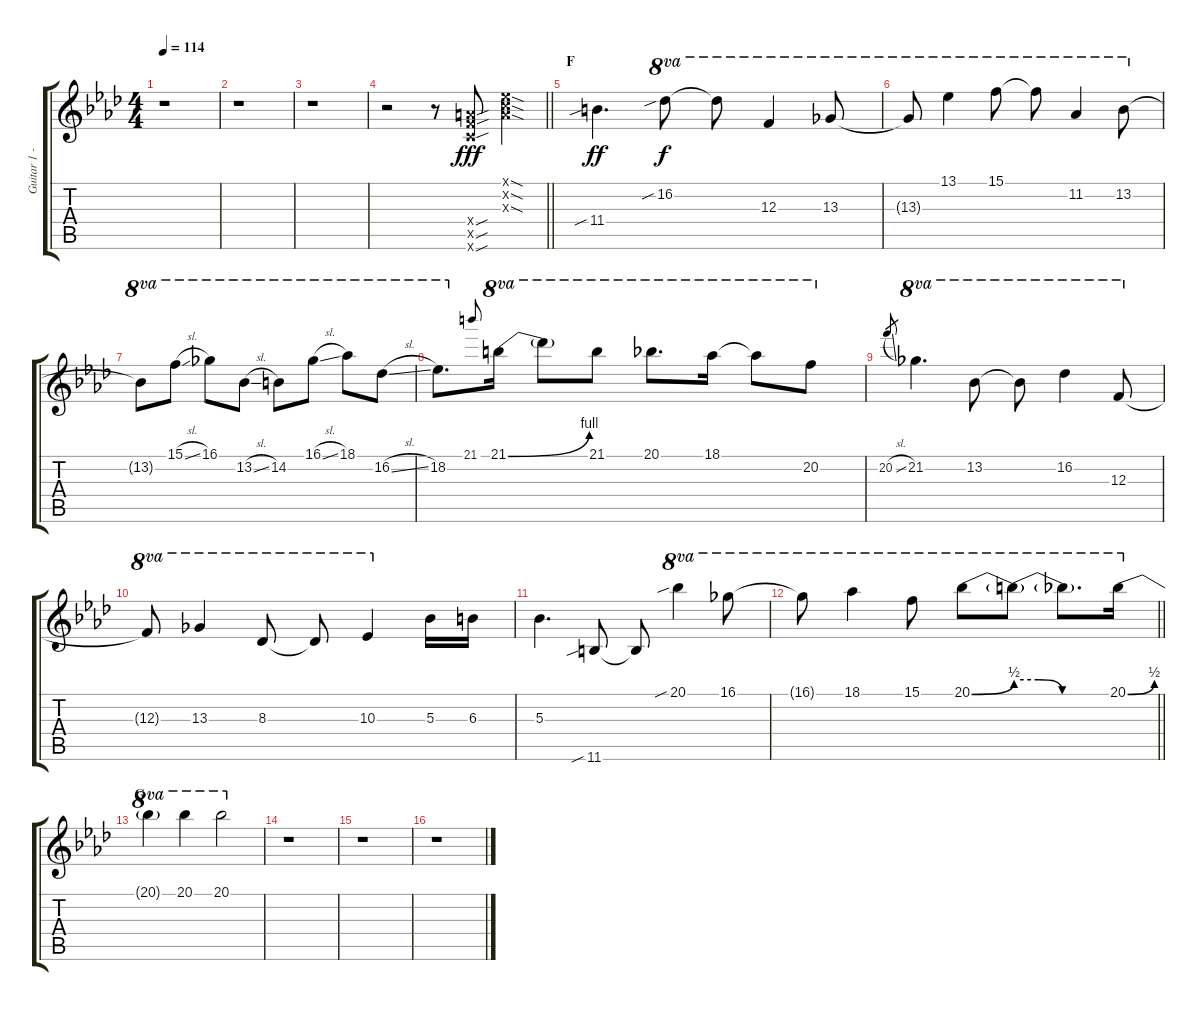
\track ("Guitar 1 - Uruha" "Guitar 1 -") {instrument overdrivenguitar}
\staff {score tabs}
\tuning (D4 A3 F3 C3 G2 C2) {hide}
\ts (4 4)
\tempo 114
\clef g2
\ks ab
r.1{dy fff} |
r.1 |
r.1 |
\barLineRight lightlight
r.2 r.8 (9.4{sou x} 10.5{sou x} 12.6{sou x}).8 (1.1{sod x} 3.2{sod x} 4.3{sod x}).4 |
\section ("" "F")
11.4{sib}.4{d dy ff} 16.2{sib}.8{ot 8va dy f} 16.2{t}.8{ot 8va} 12.3.4{ot 8va} 13.3.8{ot 8va} |
13.3{t}.8{ot 8va} 13.1.4{ot 8va} 15.1.8{ot 8va} 15.1{t}.8{ot 8va} 11.2.4{ot 8va} 13.2.8{ot 8va} |
13.2{t}.8{ot 8va} 15.1{sl}.8{ot 8va} 16.1.8{ot 8va} 13.2{sl}.8{ot 8va} 14.2.8{ot 8va} 16.1{sl}.8{ot 8va} 18.1.8{ot 8va} 16.2{sl}.8{ot 8va} |
18.2.8{d ot 8va} 21.1.8{gr onbeat} 21.1{be (bend 0 0 60 4)}.16{ot 8va} 21.1{t}.8{ot 8va} 21.1.8{ot 8va} 20.1.8{d ot 8va} 18.1.16{ot 8va} 18.1{t}.8{ot 8va} 20.2.8{ot 8va} |
20.2{sl}.8{gr} 21.2.4{d ot 8va} 13.2.8{ot 8va} 13.2{t}.8{ot 8va} 16.2.4{ot 8va} 12.3.8{ot 8va} |
12.3{t}.8{ot 8va} 13.3.4{ot 8va} 8.3.8{ot 8va} 8.3{t}.8{ot 8va} 10.3.4{ot 8va} 5.3.16 6.3.16 |
5.3.4{d} 11.6{sib}.8 11.6{t}.8 20.1{sib}.4{ot 8va} 16.1.8{ot 8va} |
\barLineRight lightlight
16.1{t}.8{ot 8va} 18.1.4{ot 8va} 15.1.8{ot 8va} 20.1{be (bend 0 0 60 2)}.8{ot 8va} 20.1{be (custom 0 2 15 2 30 0 60 0) t}.8{ot 8va} 20.1{t}.8{d ot 8va} 20.1{be (bend 0 0 60 2)}.16{ot 8va} |
\section ("" "G")
20.1{t}.4{ot 8va} 20.1.4{ot 8va} 20.1.2{ot 8va} |
r.1 |
r.1 |
r.1
